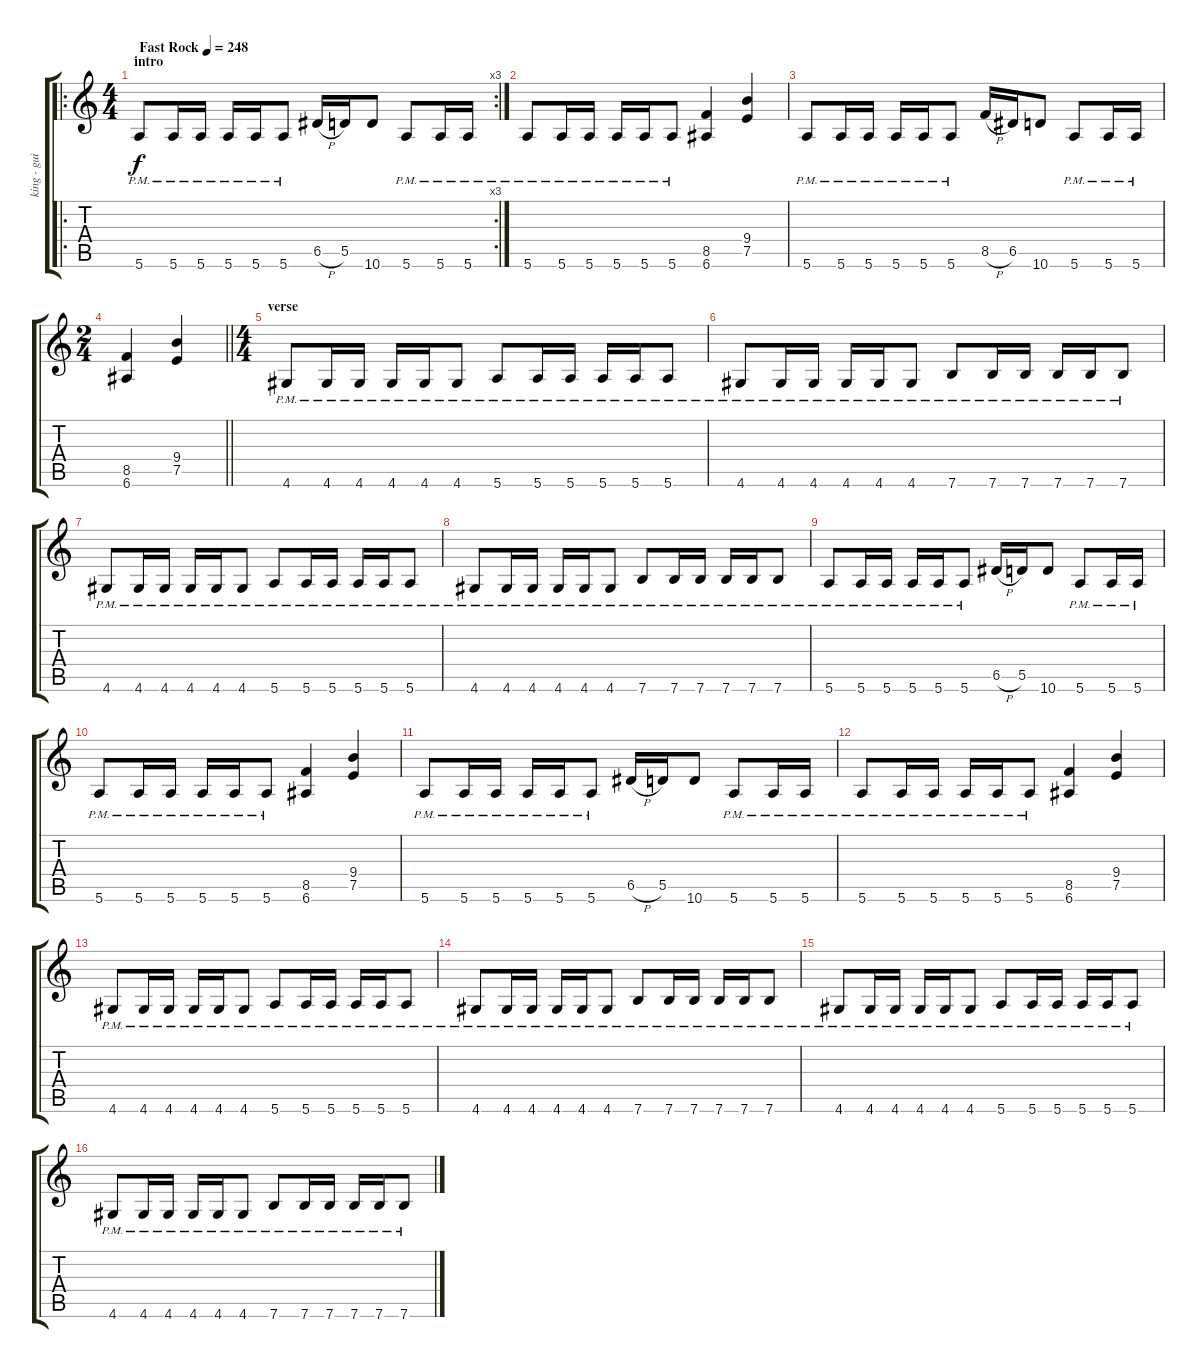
\track ("king - guitar" "king - gui") {instrument distortionguitar}
\staff {score tabs}
\tuning (E4 B3 G3 D3 A2 E2) {hide}
\ro
\rc 3
\ts (4 4)
\section ("" "intro")
\tempo (248 "Fast Rock")
\clef g2
\ks c
5.6{pm}.8{dy f instrument distortionguitar} 5.6{pm}.16 5.6{pm}.16 5.6{pm}.16 5.6{pm}.16 5.6{pm}.8 6.5{h}.16 5.5.16 10.6.8 5.6{pm}.8 5.6{pm}.16 5.6{pm}.16 |
5.6{pm}.8 5.6{pm}.16 5.6{pm}.16 5.6{pm}.16 5.6{pm}.16 5.6{pm}.8 (8.5 6.6).4 (9.4 7.5).4 |
5.6{pm}.8 5.6{pm}.16 5.6{pm}.16 5.6{pm}.16 5.6{pm}.16 5.6{pm}.8 8.5{h}.16 6.5.16 10.6.8 5.6{pm}.8 5.6{pm}.16 5.6{pm}.16 |
\ts (2 4)
\barLineRight lightlight
(8.5 6.6).4 (9.4 7.5).4 |
\ts (4 4)
\section ("" "verse")
4.6{pm}.8 4.6{pm}.16 4.6{pm}.16 4.6{pm}.16 4.6{pm}.16 4.6{pm}.8 5.6{pm}.8 5.6{pm}.16 5.6{pm}.16 5.6{pm}.16 5.6{pm}.16 5.6{pm}.8 |
4.6{pm}.8 4.6{pm}.16 4.6{pm}.16 4.6{pm}.16 4.6{pm}.16 4.6{pm}.8 7.6{pm}.8 7.6{pm}.16 7.6{pm}.16 7.6{pm}.16 7.6{pm}.16 7.6{pm}.8 |
4.6{pm}.8 4.6{pm}.16 4.6{pm}.16 4.6{pm}.16 4.6{pm}.16 4.6{pm}.8 5.6{pm}.8 5.6{pm}.16 5.6{pm}.16 5.6{pm}.16 5.6{pm}.16 5.6{pm}.8 |
4.6{pm}.8 4.6{pm}.16 4.6{pm}.16 4.6{pm}.16 4.6{pm}.16 4.6{pm}.8 7.6{pm}.8 7.6{pm}.16 7.6{pm}.16 7.6{pm}.16 7.6{pm}.16 7.6{pm}.8 |
5.6{pm}.8 5.6{pm}.16 5.6{pm}.16 5.6{pm}.16 5.6{pm}.16 5.6{pm}.8 6.5{h}.16 5.5.16 10.6.8 5.6{pm}.8 5.6{pm}.16 5.6{pm}.16 |
5.6{pm}.8 5.6{pm}.16 5.6{pm}.16 5.6{pm}.16 5.6{pm}.16 5.6{pm}.8 (8.5 6.6).4 (9.4 7.5).4 |
5.6{pm}.8 5.6{pm}.16 5.6{pm}.16 5.6{pm}.16 5.6{pm}.16 5.6{pm}.8 6.5{h}.16 5.5.16 10.6.8 5.6{pm}.8 5.6{pm}.16 5.6{pm}.16 |
5.6{pm}.8 5.6{pm}.16 5.6{pm}.16 5.6{pm}.16 5.6{pm}.16 5.6{pm}.8 (8.5 6.6).4 (9.4 7.5).4 |
4.6{pm}.8 4.6{pm}.16 4.6{pm}.16 4.6{pm}.16 4.6{pm}.16 4.6{pm}.8 5.6{pm}.8 5.6{pm}.16 5.6{pm}.16 5.6{pm}.16 5.6{pm}.16 5.6{pm}.8 |
4.6{pm}.8 4.6{pm}.16 4.6{pm}.16 4.6{pm}.16 4.6{pm}.16 4.6{pm}.8 7.6{pm}.8 7.6{pm}.16 7.6{pm}.16 7.6{pm}.16 7.6{pm}.16 7.6{pm}.8 |
4.6{pm}.8 4.6{pm}.16 4.6{pm}.16 4.6{pm}.16 4.6{pm}.16 4.6{pm}.8 5.6{pm}.8 5.6{pm}.16 5.6{pm}.16 5.6{pm}.16 5.6{pm}.16 5.6{pm}.8 |
4.6{pm}.8 4.6{pm}.16 4.6{pm}.16 4.6{pm}.16 4.6{pm}.16 4.6{pm}.8 7.6{pm}.8 7.6{pm}.16 7.6{pm}.16 7.6{pm}.16 7.6{pm}.16 7.6{pm}.8
